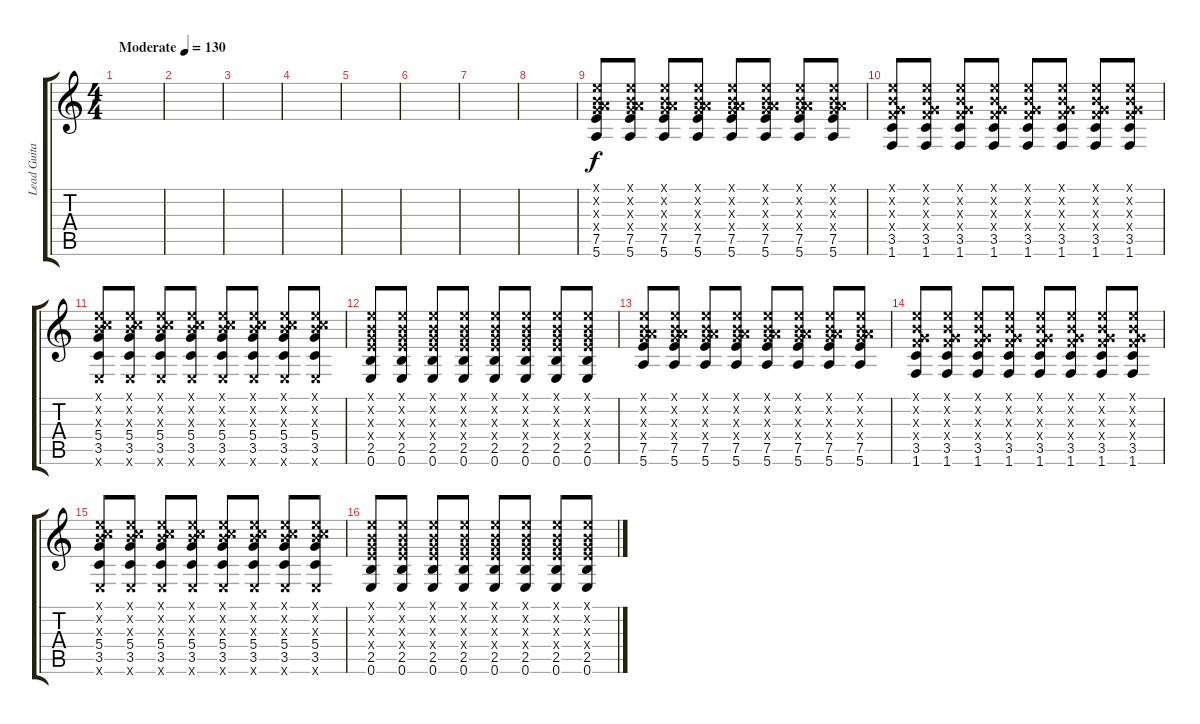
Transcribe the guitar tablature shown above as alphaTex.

\track ("Lead Guitar" "Lead Guita") {instrument overdrivenguitar}
\staff {score tabs}
\tuning (E4 B3 G3 D3 A2 E2) {hide}
\ts (4 4)
\tempo (130 "Moderate")
\clef g2
\ks c
|
|
|
|
|
|
|
|
(0.1{x} 0.2{x} 0.3{x} 7.4{x} 7.5 5.6).8 (0.1{x} 0.2{x} 0.3{x} 7.4{x} 7.5 5.6).8 (0.1{x} 0.2{x} 0.3{x} 7.4{x} 7.5 5.6).8 (0.1{x} 0.2{x} 0.3{x} 7.4{x} 7.5 5.6).8 (0.1{x} 0.2{x} 0.3{x} 7.4{x} 7.5 5.6).8 (0.1{x} 0.2{x} 0.3{x} 7.4{x} 7.5 5.6).8 (0.1{x} 0.2{x} 0.3{x} 7.4{x} 7.5 5.6).8 (0.1{x} 0.2{x} 0.3{x} 7.4{x} 7.5 5.6).8 |
(0.1{x} 0.2{x} 0.3{x} 3.4{x} 3.5 1.6).8 (0.1{x} 0.2{x} 0.3{x} 3.4{x} 3.5 1.6).8 (0.1{x} 0.2{x} 0.3{x} 3.4{x} 3.5 1.6).8 (0.1{x} 0.2{x} 0.3{x} 3.4{x} 3.5 1.6).8 (0.1{x} 0.2{x} 0.3{x} 3.4{x} 3.5 1.6).8 (0.1{x} 0.2{x} 0.3{x} 3.4{x} 3.5 1.6).8 (0.1{x} 0.2{x} 0.3{x} 3.4{x} 3.5 1.6).8 (0.1{x} 0.2{x} 0.3{x} 3.4{x} 3.5 1.6).8 |
(0.1{x} 0.2{x} 5.3{x} 5.4 3.5 0.6{x}).8 (0.1{x} 0.2{x} 5.3{x} 5.4 3.5 0.6{x}).8 (0.1{x} 0.2{x} 5.3{x} 5.4 3.5 0.6{x}).8 (0.1{x} 0.2{x} 5.3{x} 5.4 3.5 0.6{x}).8 (0.1{x} 0.2{x} 5.3{x} 5.4 3.5 0.6{x}).8 (0.1{x} 0.2{x} 5.3{x} 5.4 3.5 0.6{x}).8 (0.1{x} 0.2{x} 5.3{x} 5.4 3.5 0.6{x}).8 (0.1{x} 0.2{x} 5.3{x} 5.4 3.5 0.6{x}).8 |
(0.1{x} 0.2{x} 0.3{x} 2.4{x} 2.5 0.6).8 (0.1{x} 0.2{x} 0.3{x} 2.4{x} 2.5 0.6).8 (0.1{x} 0.2{x} 0.3{x} 2.4{x} 2.5 0.6).8 (0.1{x} 0.2{x} 0.3{x} 2.4{x} 2.5 0.6).8 (0.1{x} 0.2{x} 0.3{x} 2.4{x} 2.5 0.6).8 (0.1{x} 0.2{x} 0.3{x} 2.4{x} 2.5 0.6).8 (0.1{x} 0.2{x} 0.3{x} 2.4{x} 2.5 0.6).8 (0.1{x} 0.2{x} 0.3{x} 2.4{x} 2.5 0.6).8 |
(0.1{x} 0.2{x} 0.3{x} 7.4{x} 7.5 5.6).8 (0.1{x} 0.2{x} 0.3{x} 7.4{x} 7.5 5.6).8 (0.1{x} 0.2{x} 0.3{x} 7.4{x} 7.5 5.6).8 (0.1{x} 0.2{x} 0.3{x} 7.4{x} 7.5 5.6).8 (0.1{x} 0.2{x} 0.3{x} 7.4{x} 7.5 5.6).8 (0.1{x} 0.2{x} 0.3{x} 7.4{x} 7.5 5.6).8 (0.1{x} 0.2{x} 0.3{x} 7.4{x} 7.5 5.6).8 (0.1{x} 0.2{x} 0.3{x} 7.4{x} 7.5 5.6).8 |
(0.1{x} 0.2{x} 0.3{x} 3.4{x} 3.5 1.6).8 (0.1{x} 0.2{x} 0.3{x} 3.4{x} 3.5 1.6).8 (0.1{x} 0.2{x} 0.3{x} 3.4{x} 3.5 1.6).8 (0.1{x} 0.2{x} 0.3{x} 3.4{x} 3.5 1.6).8 (0.1{x} 0.2{x} 0.3{x} 3.4{x} 3.5 1.6).8 (0.1{x} 0.2{x} 0.3{x} 3.4{x} 3.5 1.6).8 (0.1{x} 0.2{x} 0.3{x} 3.4{x} 3.5 1.6).8 (0.1{x} 0.2{x} 0.3{x} 3.4{x} 3.5 1.6).8 |
(0.1{x} 0.2{x} 5.3{x} 5.4 3.5 0.6{x}).8 (0.1{x} 0.2{x} 5.3{x} 5.4 3.5 0.6{x}).8 (0.1{x} 0.2{x} 5.3{x} 5.4 3.5 0.6{x}).8 (0.1{x} 0.2{x} 5.3{x} 5.4 3.5 0.6{x}).8 (0.1{x} 0.2{x} 5.3{x} 5.4 3.5 0.6{x}).8 (0.1{x} 0.2{x} 5.3{x} 5.4 3.5 0.6{x}).8 (0.1{x} 0.2{x} 5.3{x} 5.4 3.5 0.6{x}).8 (0.1{x} 0.2{x} 5.3{x} 5.4 3.5 0.6{x}).8 |
(0.1{x} 0.2{x} 0.3{x} 2.4{x} 2.5 0.6).8 (0.1{x} 0.2{x} 0.3{x} 2.4{x} 2.5 0.6).8 (0.1{x} 0.2{x} 0.3{x} 2.4{x} 2.5 0.6).8 (0.1{x} 0.2{x} 0.3{x} 2.4{x} 2.5 0.6).8 (0.1{x} 0.2{x} 0.3{x} 2.4{x} 2.5 0.6).8 (0.1{x} 0.2{x} 0.3{x} 2.4{x} 2.5 0.6).8 (0.1{x} 0.2{x} 0.3{x} 2.4{x} 2.5 0.6).8 (0.1{x} 0.2{x} 0.3{x} 2.4{x} 2.5 0.6).8
